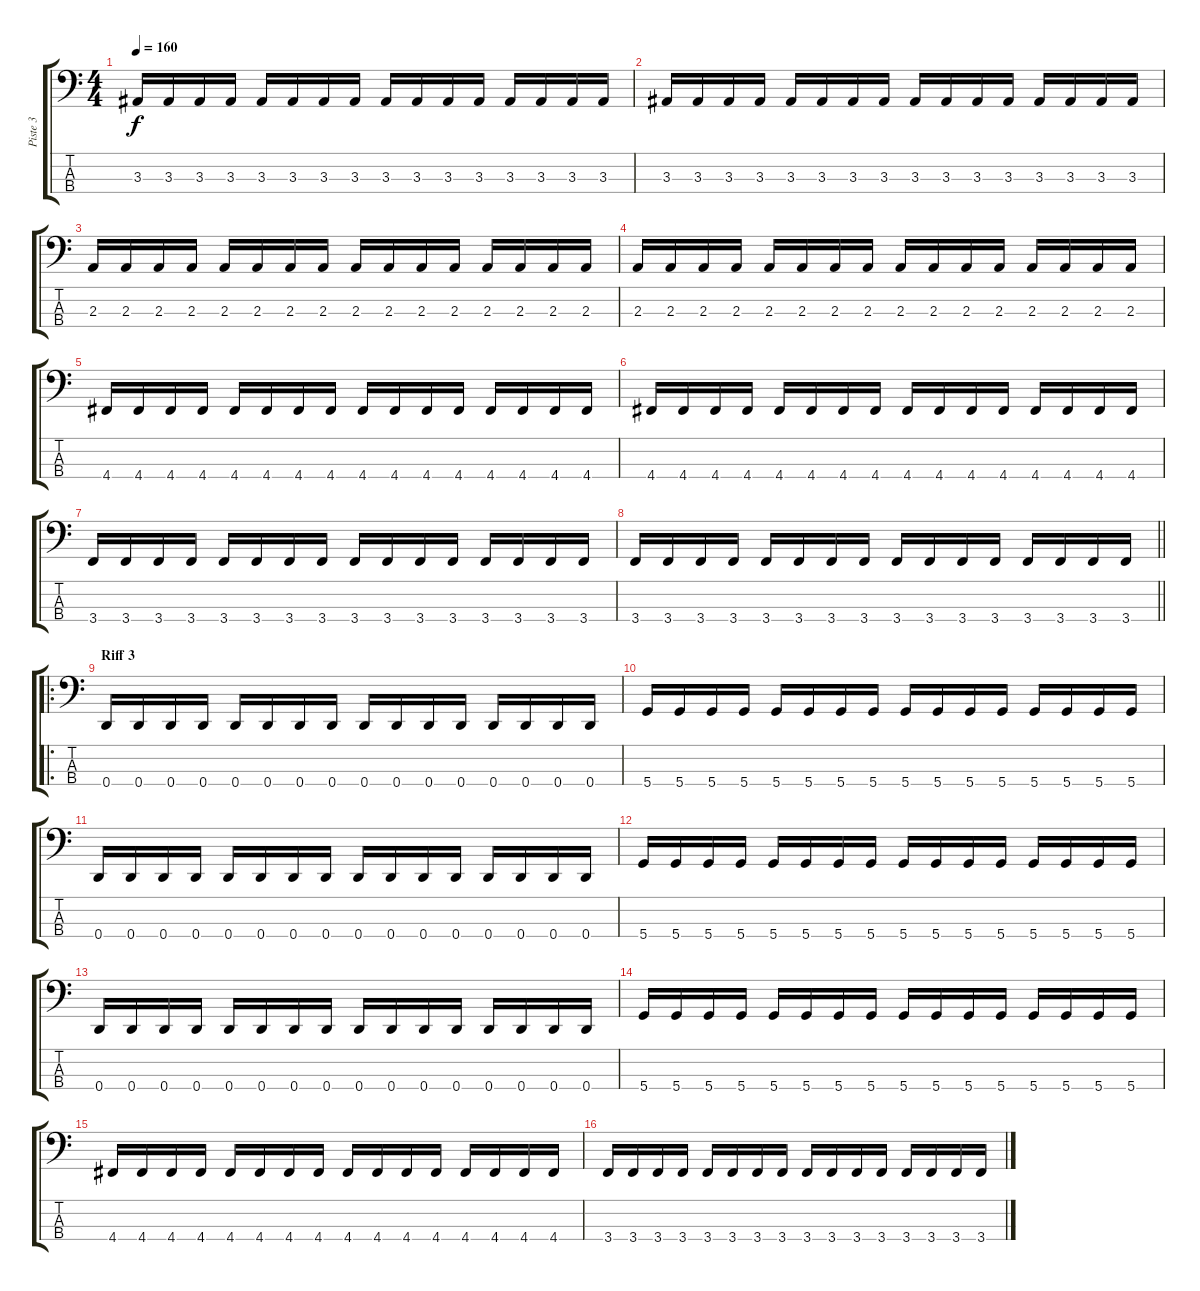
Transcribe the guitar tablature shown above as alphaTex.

\track ("Piste 3" "Piste 3") {instrument electricbassfinger}
\staff {score tabs}
\tuning (F2 C2 G1 D1) {hide}
\ts (4 4)
\tempo 160
\clef f4
\ks c
3.3.16{dy f} 3.3.16 3.3.16 3.3.16 3.3.16 3.3.16 3.3.16 3.3.16 3.3.16 3.3.16 3.3.16 3.3.16 3.3.16 3.3.16 3.3.16 3.3.16 |
3.3.16 3.3.16 3.3.16 3.3.16 3.3.16 3.3.16 3.3.16 3.3.16 3.3.16 3.3.16 3.3.16 3.3.16 3.3.16 3.3.16 3.3.16 3.3.16 |
2.3.16 2.3.16 2.3.16 2.3.16 2.3.16 2.3.16 2.3.16 2.3.16 2.3.16 2.3.16 2.3.16 2.3.16 2.3.16 2.3.16 2.3.16 2.3.16 |
2.3.16 2.3.16 2.3.16 2.3.16 2.3.16 2.3.16 2.3.16 2.3.16 2.3.16 2.3.16 2.3.16 2.3.16 2.3.16 2.3.16 2.3.16 2.3.16 |
4.4.16 4.4.16 4.4.16 4.4.16 4.4.16 4.4.16 4.4.16 4.4.16 4.4.16 4.4.16 4.4.16 4.4.16 4.4.16 4.4.16 4.4.16 4.4.16 |
4.4.16 4.4.16 4.4.16 4.4.16 4.4.16 4.4.16 4.4.16 4.4.16 4.4.16 4.4.16 4.4.16 4.4.16 4.4.16 4.4.16 4.4.16 4.4.16 |
3.4.16 3.4.16 3.4.16 3.4.16 3.4.16 3.4.16 3.4.16 3.4.16 3.4.16 3.4.16 3.4.16 3.4.16 3.4.16 3.4.16 3.4.16 3.4.16 |
\barLineRight lightlight
3.4.16 3.4.16 3.4.16 3.4.16 3.4.16 3.4.16 3.4.16 3.4.16 3.4.16 3.4.16 3.4.16 3.4.16 3.4.16 3.4.16 3.4.16 3.4.16 |
\ro
\section ("" "Riff 3")
0.4.16 0.4.16 0.4.16 0.4.16 0.4.16 0.4.16 0.4.16 0.4.16 0.4.16 0.4.16 0.4.16 0.4.16 0.4.16 0.4.16 0.4.16 0.4.16 |
5.4.16 5.4.16 5.4.16 5.4.16 5.4.16 5.4.16 5.4.16 5.4.16 5.4.16 5.4.16 5.4.16 5.4.16 5.4.16 5.4.16 5.4.16 5.4.16 |
0.4.16 0.4.16 0.4.16 0.4.16 0.4.16 0.4.16 0.4.16 0.4.16 0.4.16 0.4.16 0.4.16 0.4.16 0.4.16 0.4.16 0.4.16 0.4.16 |
5.4.16 5.4.16 5.4.16 5.4.16 5.4.16 5.4.16 5.4.16 5.4.16 5.4.16 5.4.16 5.4.16 5.4.16 5.4.16 5.4.16 5.4.16 5.4.16 |
0.4.16 0.4.16 0.4.16 0.4.16 0.4.16 0.4.16 0.4.16 0.4.16 0.4.16 0.4.16 0.4.16 0.4.16 0.4.16 0.4.16 0.4.16 0.4.16 |
5.4.16 5.4.16 5.4.16 5.4.16 5.4.16 5.4.16 5.4.16 5.4.16 5.4.16 5.4.16 5.4.16 5.4.16 5.4.16 5.4.16 5.4.16 5.4.16 |
4.4.16 4.4.16 4.4.16 4.4.16 4.4.16 4.4.16 4.4.16 4.4.16 4.4.16 4.4.16 4.4.16 4.4.16 4.4.16 4.4.16 4.4.16 4.4.16 |
3.4.16 3.4.16 3.4.16 3.4.16 3.4.16 3.4.16 3.4.16 3.4.16 3.4.16 3.4.16 3.4.16 3.4.16 3.4.16 3.4.16 3.4.16 3.4.16
